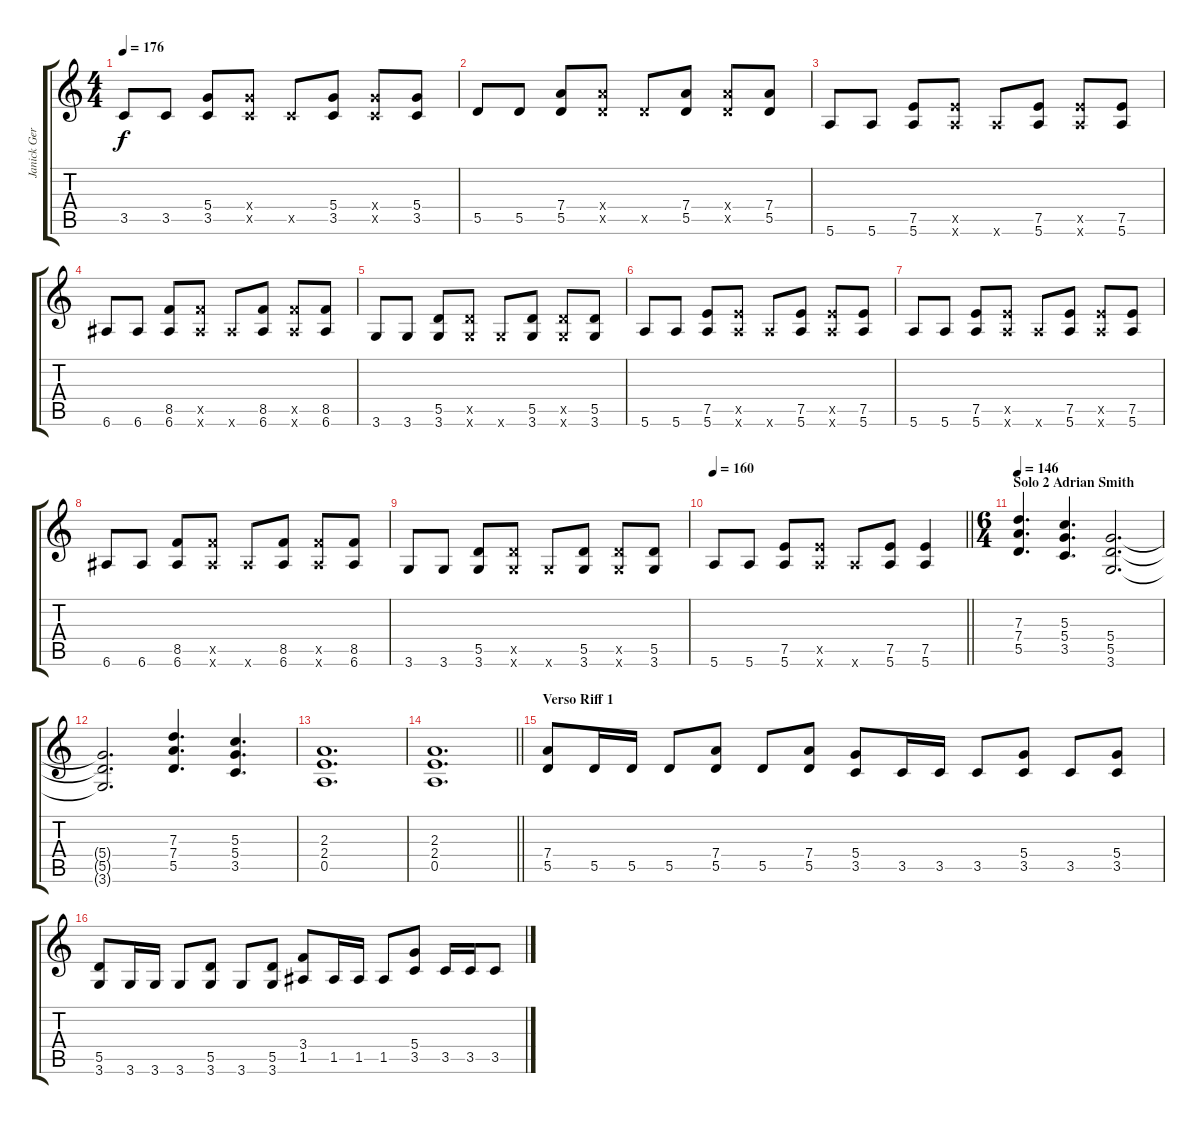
\track ("Janick Gers" "Janick Ger") {instrument distortionguitar}
\staff {score tabs}
\tuning (E4 B3 G3 D3 A2 E2) {hide}
\ts (4 4)
\tempo 176
\clef g2
\ks c
3.5.8{dy f} 3.5.8 (5.4 3.5).8 (5.4{x} 3.5{x}).8 3.5{x}.8 (5.4 3.5).8 (5.4{x} 3.5{x}).8 (5.4 3.5).8 |
5.5.8 5.5.8 (7.4 5.5).8 (7.4{x} 5.5{x}).8 5.5{x}.8 (7.4 5.5).8 (7.4{x} 5.5{x}).8 (7.4 5.5).8 |
5.6.8 5.6.8 (7.5 5.6).8 (7.5{x} 5.6{x}).8 5.6{x}.8 (7.5 5.6).8 (7.5{x} 5.6{x}).8 (7.5 5.6).8 |
6.6.8 6.6.8 (8.5 6.6).8 (8.5{x} 6.6{x}).8 6.6{x}.8 (8.5 6.6).8 (8.5{x} 6.6{x}).8 (8.5 6.6).8 |
3.6.8 3.6.8 (5.5 3.6).8 (5.5{x} 3.6{x}).8 3.6{x}.8 (5.5 3.6).8 (5.5{x} 3.6{x}).8 (5.5 3.6).8 |
5.6.8 5.6.8 (7.5 5.6).8 (7.5{x} 5.6{x}).8 5.6{x}.8 (7.5 5.6).8 (7.5{x} 5.6{x}).8 (7.5 5.6).8 |
5.6.8 5.6.8 (7.5 5.6).8 (7.5{x} 5.6{x}).8 5.6{x}.8 (7.5 5.6).8 (7.5{x} 5.6{x}).8 (7.5 5.6).8 |
6.6.8 6.6.8 (8.5 6.6).8 (8.5{x} 6.6{x}).8 6.6{x}.8 (8.5 6.6).8 (8.5{x} 6.6{x}).8 (8.5 6.6).8 |
3.6.8 3.6.8 (5.5 3.6).8 (5.5{x} 3.6{x}).8 3.6{x}.8 (5.5 3.6).8 (5.5{x} 3.6{x}).8 (5.5 3.6).8 |
\tempo 160
\barLineRight lightlight
5.6.8 5.6.8 (7.5 5.6).8 (7.5{x} 5.6{x}).8 5.6{x}.8 (7.5 5.6).8 (7.5 5.6).4 |
\ts (6 4)
\section ("" "Solo 2 Adrian Smith")
\tempo 146
(7.3 7.4 5.5).4{d} (5.3 5.4 3.5).4{d} (5.4 5.5 3.6).2{d} |
(5.4{t} 5.5{t} 3.6{t}).2{d} (7.3 7.4 5.5).4{d} (5.3 5.4 3.5).4{d} |
(2.3 2.4 0.5).1{d} |
\barLineRight lightlight
(2.3 2.4 0.5).1{d} |
\section ("" "Verso Riff 1")
(7.4 5.5).8 5.5.16 5.5.16 5.5.8 (7.4 5.5).8 5.5.8 (7.4 5.5).8 (5.4 3.5).8 3.5.16 3.5.16 3.5.8 (5.4 3.5).8 3.5.8 (5.4 3.5).8 |
(5.5 3.6).8 3.6.16 3.6.16 3.6.8 (5.5 3.6).8 3.6.8 (5.5 3.6).8 (3.4 1.5).8 1.5.16 1.5.16 1.5.8 (5.4 3.5).8 3.5.16 3.5.16 3.5.8
